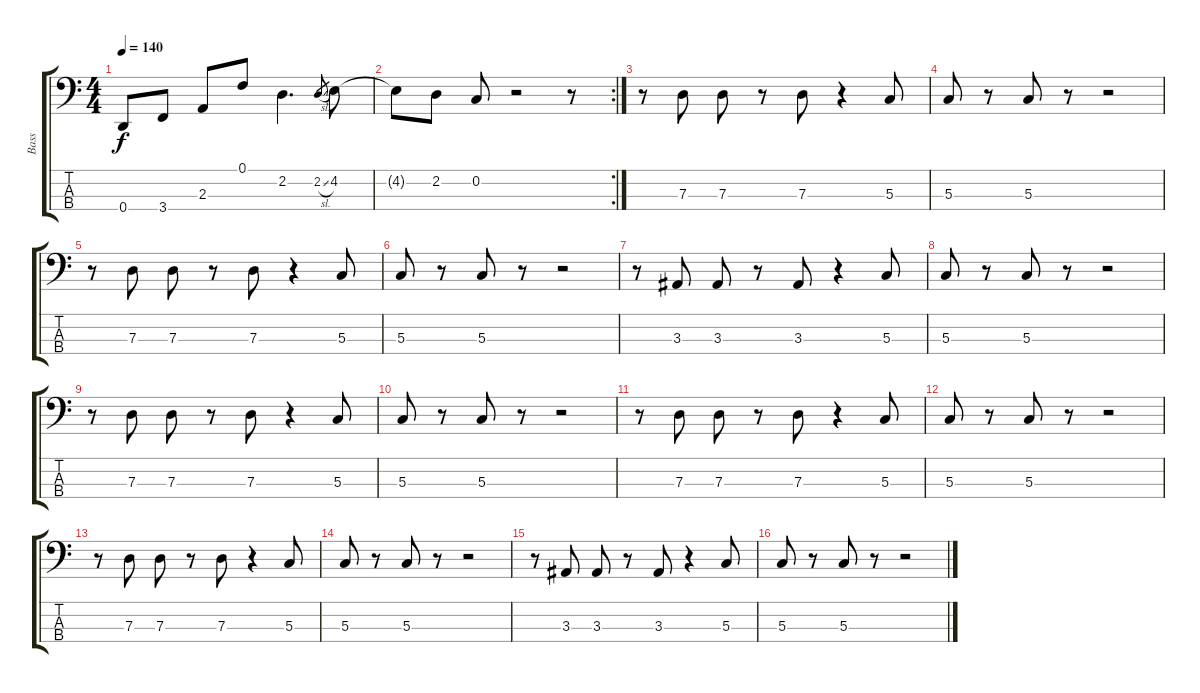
\track ("Bass" "Bass") {instrument electricbassfinger}
\staff {score tabs}
\tuning (F2 C2 G1 D1) {hide}
\ts (4 4)
\tempo 140
\clef f4
\ks c
0.4{t}.8{dy f} 3.4.8 2.3.8 0.1.8 2.2.4{d} 2.2{sl}.8{gr} 4.2.8 |
\rc 2
4.2{t}.8 2.2.8 0.2.8 r.2 r.8 |
r.8 7.3.8 7.3.8 r.8 7.3.8 r.4 5.3.8 |
5.3.8 r.8 5.3.8 r.8 r.2 |
r.8 7.3.8 7.3.8 r.8 7.3.8 r.4 5.3.8 |
5.3.8 r.8 5.3.8 r.8 r.2 |
r.8 3.3.8 3.3.8 r.8 3.3.8 r.4 5.3.8 |
5.3.8 r.8 5.3.8 r.8 r.2 |
r.8 7.3.8 7.3.8 r.8 7.3.8 r.4 5.3.8 |
5.3.8 r.8 5.3.8 r.8 r.2 |
r.8 7.3.8 7.3.8 r.8 7.3.8 r.4 5.3.8 |
5.3.8 r.8 5.3.8 r.8 r.2 |
r.8 7.3.8 7.3.8 r.8 7.3.8 r.4 5.3.8 |
5.3.8 r.8 5.3.8 r.8 r.2 |
r.8 3.3.8 3.3.8 r.8 3.3.8 r.4 5.3.8 |
5.3.8 r.8 5.3.8 r.8 r.2
